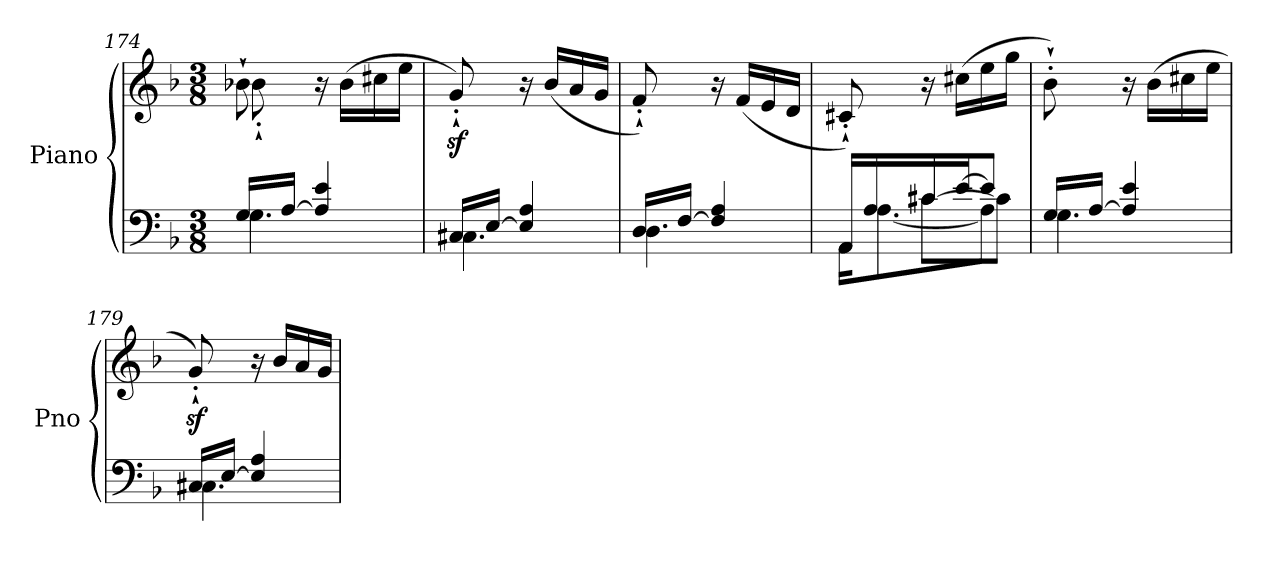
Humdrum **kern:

**kern	**kern
*part1	*part1
*staff2	*staff1
*I"Piano	*
*I'Pno	*
*clefF4	*clefG2
*k[b-]	*k[b-]
*M3/8	*M3/8
=174	=174
*^	*^
16G/LL	4.G\	8b-X`\	8b-'`\
[16A/JJ	.	.	.
4A/] 4e/	.	16r	4ryy
.	.	(<16b-\LL	.
.	.	16cc#X\	.
.	.	16ee\JJ	.
*	*	*v	*v
=175	=175	=175
16C#X/LL	4.C#\	8gz<'`/)
[16E/JJ	.	.
4E/] 4A/	.	16r
.	.	(<16b-/LL
.	.	16a/
.	.	16g/JJ
!!LO:LB:g=z
=176	=176	=176
16D/LL	4.D\	8f'`/)
[16F/JJ	.	.
4F/] 4A/	.	16r
.	.	(<16f/LL
.	.	16e/
.	.	16d/JJ
!!LO:PB:g=z
=177	=177	=177
*	*^	*
16AA/LL	16AA\KL	8ryy	8c#X'`/)
16A/	[8.A\	.	.
16c#X/	.	[8c#\L	16r
[16e/J	.	.	(>16cc#X\LL
8e/J]	8A\J]	8c#\J]	16ee\
.	.	.	16gg\JJ
*	*v	*v	*
=178	=178	=178
16G/LL	4.G\	8b-'`\)
[16A/JJ	.	.
4A/] 4e/	.	16r
.	.	(>16b-\LL
.	.	16cc#X\
.	.	16ee\JJ
=179	=179	=179
16C#X/LL	4.C#\	8gz<'`/)
[16E/JJ	.	.
4E/] 4A/	.	16r
.	.	16b-/LL
.	.	16a/
.	.	16g/JJ
*v	*v	*
=	=
*-	*-
